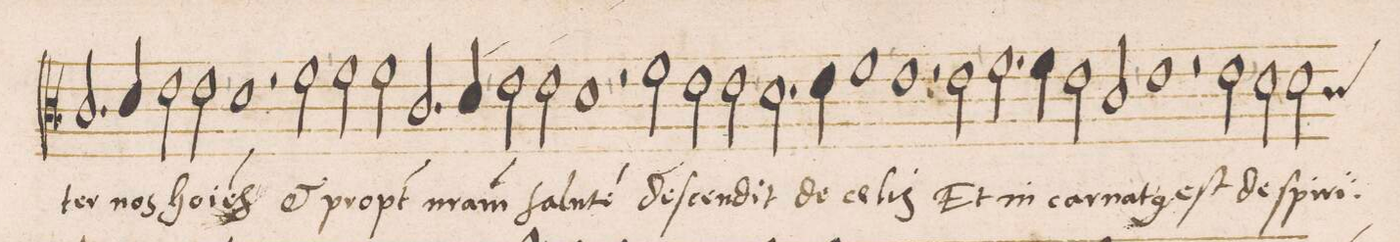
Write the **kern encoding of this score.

**kern	**text	**text
*I"ALTVS	*	*
*clefC3	*	*
*k[b-]	*	*
*met(C|)	*	*
*M2/1	*	*
2.c/	-ter	.
4d/	nos	.
2e\	ho-	.
2e\,<	-i-	.
=48-	=48-	=48-
1d\	-(nes)	.
2r	.	.
2f\,<	et	.
=49-	=49-	=49-
2f\	pro-	.
2f\	-pt(er)	.
2.c/	n(os-	.
4d/,<	-t)ram	.
=50-	=50-	=50-
2e\	sa-	.
2e\	-lu-	.
1d\,<	-te(m)	.
=51-	=51-	=51-
2r	.	.
2f\	deſ-	.
2e\	-cen-	.
2e\,<	-dit	.
=52-	=52-	=52-
2.d\	de	.
4e\	.	.
1f\,<	cae-	.
=53-	=53-	=53-
1e\	-lis	.
2r	.	.
2e\,<	Et	.
=54-	=54-	=54-
2.f\	in-	.
4f\	-car-	.
2e\	-na-	.
2c/,<	-t(us)	.
=55-	=55-	=55-
1e\	eſt	.
2r	.	.
2e\,<	de	.
=56-	=56-	=56-
2d\	ſpi-	.
*custos:c	*	*
2d\	-ri-	.
*-	*-	*-
